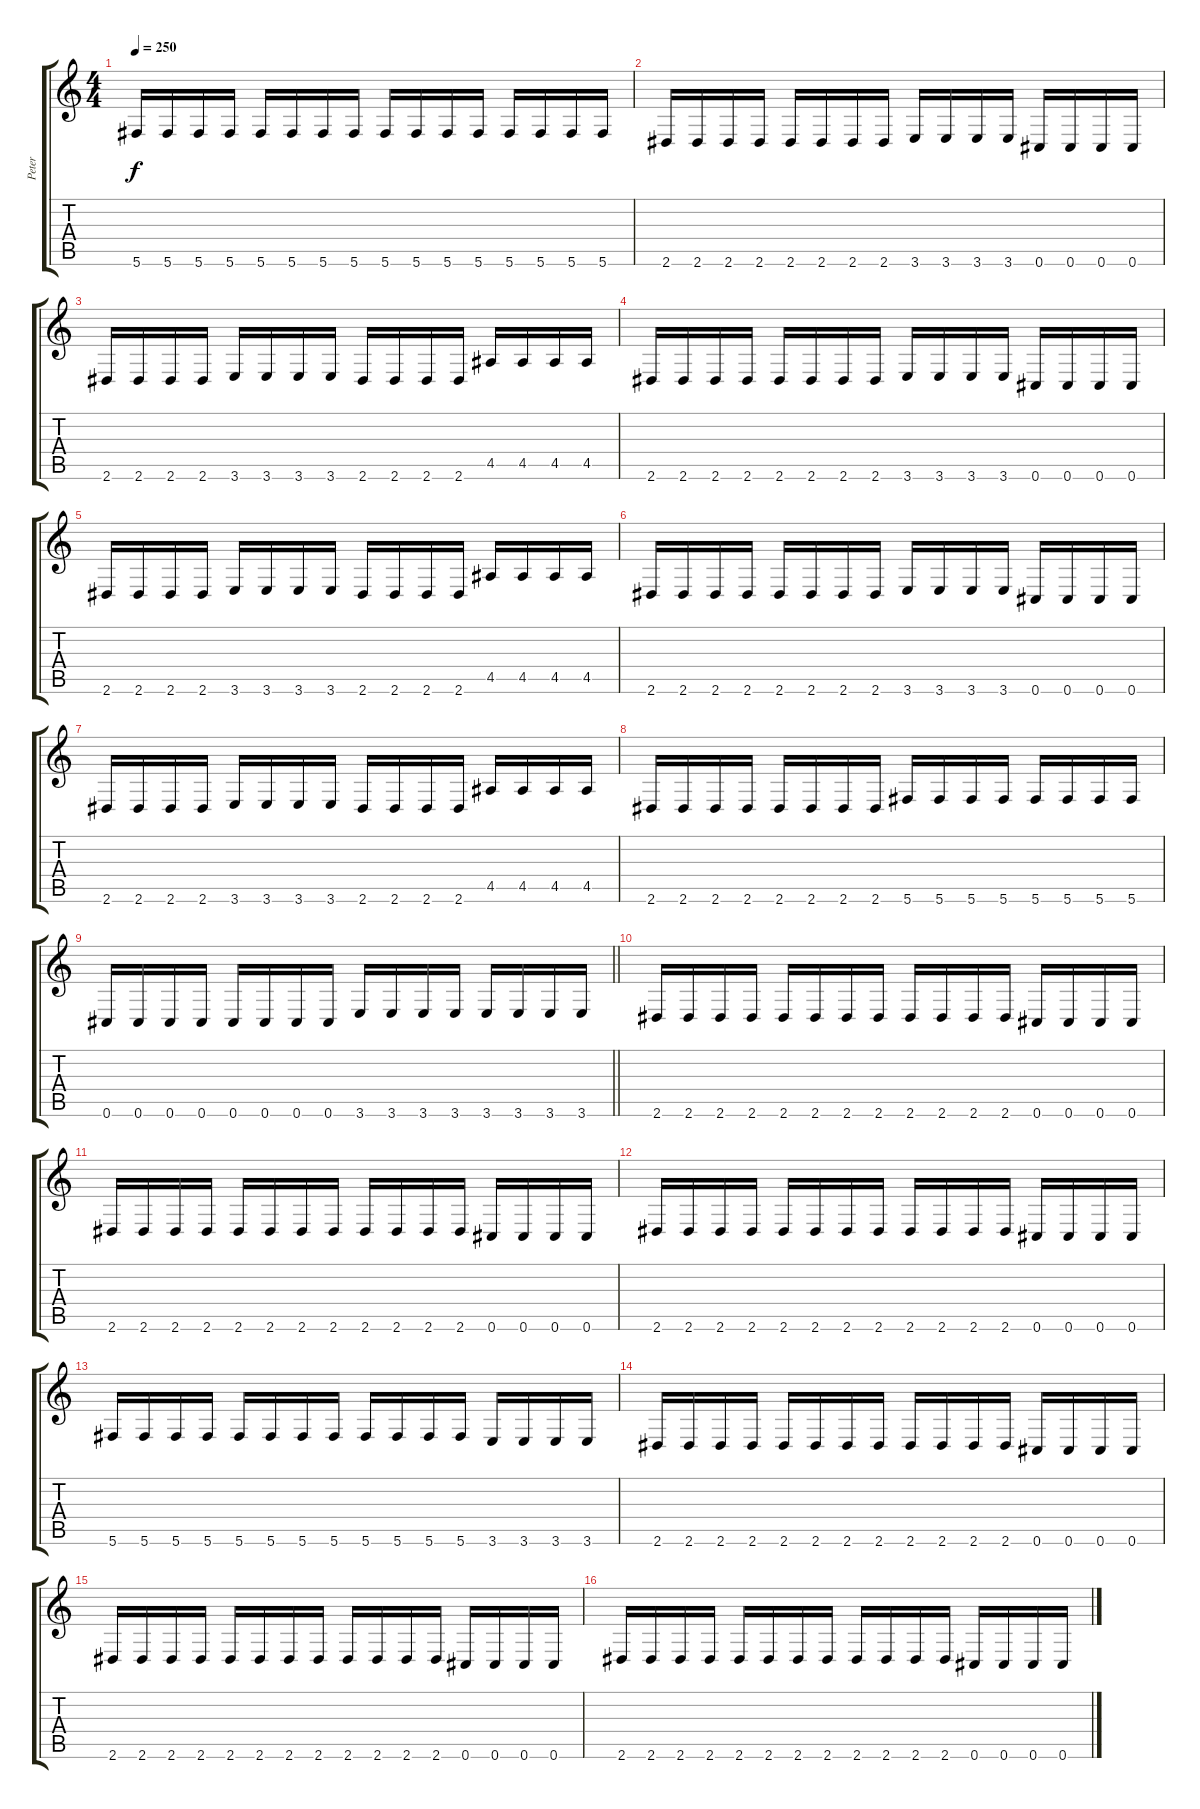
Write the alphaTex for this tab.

\track ("Peter" "Peter") {instrument distortionguitar}
\staff {score tabs}
\tuning (Db4 Ab3 E3 B2 Gb2 Db2) {hide}
\ts (4 4)
\tempo 250
\clef g2
\ks c
5.6.16{dy f} 5.6.16 5.6.16 5.6.16 5.6.16 5.6.16 5.6.16 5.6.16 5.6.16 5.6.16 5.6.16 5.6.16 5.6.16 5.6.16 5.6.16 5.6.16 |
2.6.16 2.6.16 2.6.16 2.6.16 2.6.16 2.6.16 2.6.16 2.6.16 3.6.16 3.6.16 3.6.16 3.6.16 0.6.16 0.6.16 0.6.16 0.6.16 |
2.6.16 2.6.16 2.6.16 2.6.16 3.6.16 3.6.16 3.6.16 3.6.16 2.6.16 2.6.16 2.6.16 2.6.16 4.5.16 4.5.16 4.5.16 4.5.16 |
2.6.16 2.6.16 2.6.16 2.6.16 2.6.16 2.6.16 2.6.16 2.6.16 3.6.16 3.6.16 3.6.16 3.6.16 0.6.16 0.6.16 0.6.16 0.6.16 |
2.6.16 2.6.16 2.6.16 2.6.16 3.6.16 3.6.16 3.6.16 3.6.16 2.6.16 2.6.16 2.6.16 2.6.16 4.5.16 4.5.16 4.5.16 4.5.16 |
2.6.16 2.6.16 2.6.16 2.6.16 2.6.16 2.6.16 2.6.16 2.6.16 3.6.16 3.6.16 3.6.16 3.6.16 0.6.16 0.6.16 0.6.16 0.6.16 |
2.6.16 2.6.16 2.6.16 2.6.16 3.6.16 3.6.16 3.6.16 3.6.16 2.6.16 2.6.16 2.6.16 2.6.16 4.5.16 4.5.16 4.5.16 4.5.16 |
2.6.16 2.6.16 2.6.16 2.6.16 2.6.16 2.6.16 2.6.16 2.6.16 5.6.16 5.6.16 5.6.16 5.6.16 5.6.16 5.6.16 5.6.16 5.6.16 |
\barLineRight lightlight
0.6.16 0.6.16 0.6.16 0.6.16 0.6.16 0.6.16 0.6.16 0.6.16 3.6.16 3.6.16 3.6.16 3.6.16 3.6.16 3.6.16 3.6.16 3.6.16 |
2.6.16 2.6.16 2.6.16 2.6.16 2.6.16 2.6.16 2.6.16 2.6.16 2.6.16 2.6.16 2.6.16 2.6.16 0.6.16 0.6.16 0.6.16 0.6.16 |
2.6.16 2.6.16 2.6.16 2.6.16 2.6.16 2.6.16 2.6.16 2.6.16 2.6.16 2.6.16 2.6.16 2.6.16 0.6.16 0.6.16 0.6.16 0.6.16 |
2.6.16 2.6.16 2.6.16 2.6.16 2.6.16 2.6.16 2.6.16 2.6.16 2.6.16 2.6.16 2.6.16 2.6.16 0.6.16 0.6.16 0.6.16 0.6.16 |
5.6.16 5.6.16 5.6.16 5.6.16 5.6.16 5.6.16 5.6.16 5.6.16 5.6.16 5.6.16 5.6.16 5.6.16 3.6.16 3.6.16 3.6.16 3.6.16 |
2.6.16 2.6.16 2.6.16 2.6.16 2.6.16 2.6.16 2.6.16 2.6.16 2.6.16 2.6.16 2.6.16 2.6.16 0.6.16 0.6.16 0.6.16 0.6.16 |
2.6.16 2.6.16 2.6.16 2.6.16 2.6.16 2.6.16 2.6.16 2.6.16 2.6.16 2.6.16 2.6.16 2.6.16 0.6.16 0.6.16 0.6.16 0.6.16 |
2.6.16 2.6.16 2.6.16 2.6.16 2.6.16 2.6.16 2.6.16 2.6.16 2.6.16 2.6.16 2.6.16 2.6.16 0.6.16 0.6.16 0.6.16 0.6.16
